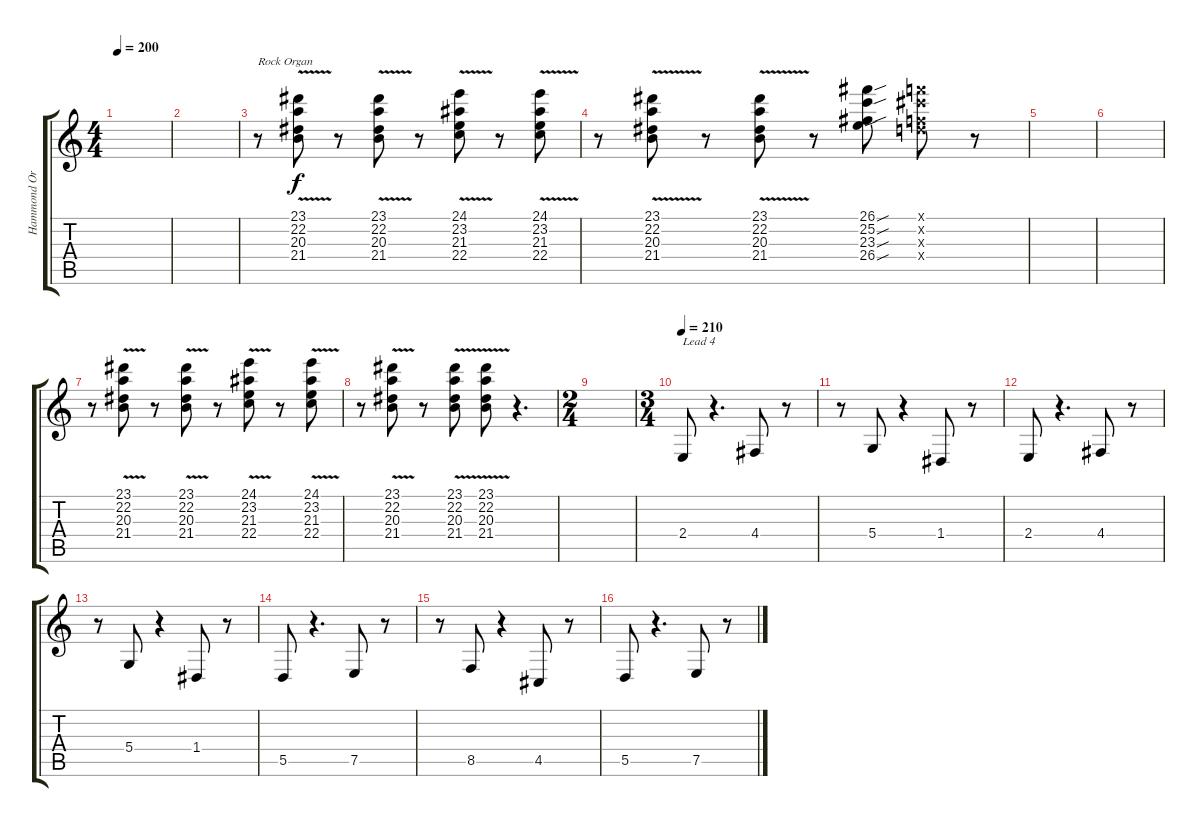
\track ("Hammond Organ" "Hammond Or") {instrument drawbarorgan}
\staff {score tabs}
\tuning (E4 B3 G3 D3 A2 E2) {hide}
\ts (4 4)
\tempo 200
\clef g2
\ks c
|
|
r.8{txt "Rock Organ" balance 10 instrument rockorgan} (23.1{v} 22.2{v} 20.3{v} 21.4).8 r.8 (23.1{v} 22.2{v} 20.3{v} 21.4).8 r.8 (24.1 23.2 21.3 22.4{v}).8 r.8 (24.1 23.2 21.3 22.4{v}).8 |
r.8 (23.1{v} 22.2{v} 20.3{v} 21.4).8 r.8 (23.1{v} 22.2{v} 20.3{v} 21.4).8 r.8 (26.1{sou} 25.2{sou} 23.3{sou} 26.4{sou}).8 (25.1{x} 26.2{x} 22.3{x} 24.4{x}).8 r.8 |
|
|
r.8 (23.1{v} 22.2{v} 20.3{v} 21.4).8 r.8 (23.1{v} 22.2{v} 20.3{v} 21.4).8 r.8 (24.1 23.2 21.3 22.4{v}).8 r.8 (24.1 23.2 21.3 22.4{v}).8 |
r.8 (23.1{v} 22.2{v} 20.3{v} 21.4).8 r.8 (23.1{v} 22.2{v} 20.3{v} 21.4).8 (23.1 22.2 20.3 21.4{v}).8 r.4{d} |
\ts (2 4)
|
\ts (3 4)
\tempo 210
2.4.8{txt "Lead 4" volume 13 instrument lead4chiff} r.4{d} 4.4.8 r.8 |
r.8 5.4.8 r.4 1.4.8 r.8 |
2.4.8 r.4{d} 4.4.8 r.8 |
r.8 5.4.8 r.4 1.4.8 r.8 |
5.5.8 r.4{d} 7.5.8 r.8 |
r.8 8.5.8 r.4 4.5.8 r.8 |
5.5.8 r.4{d} 7.5.8 r.8
